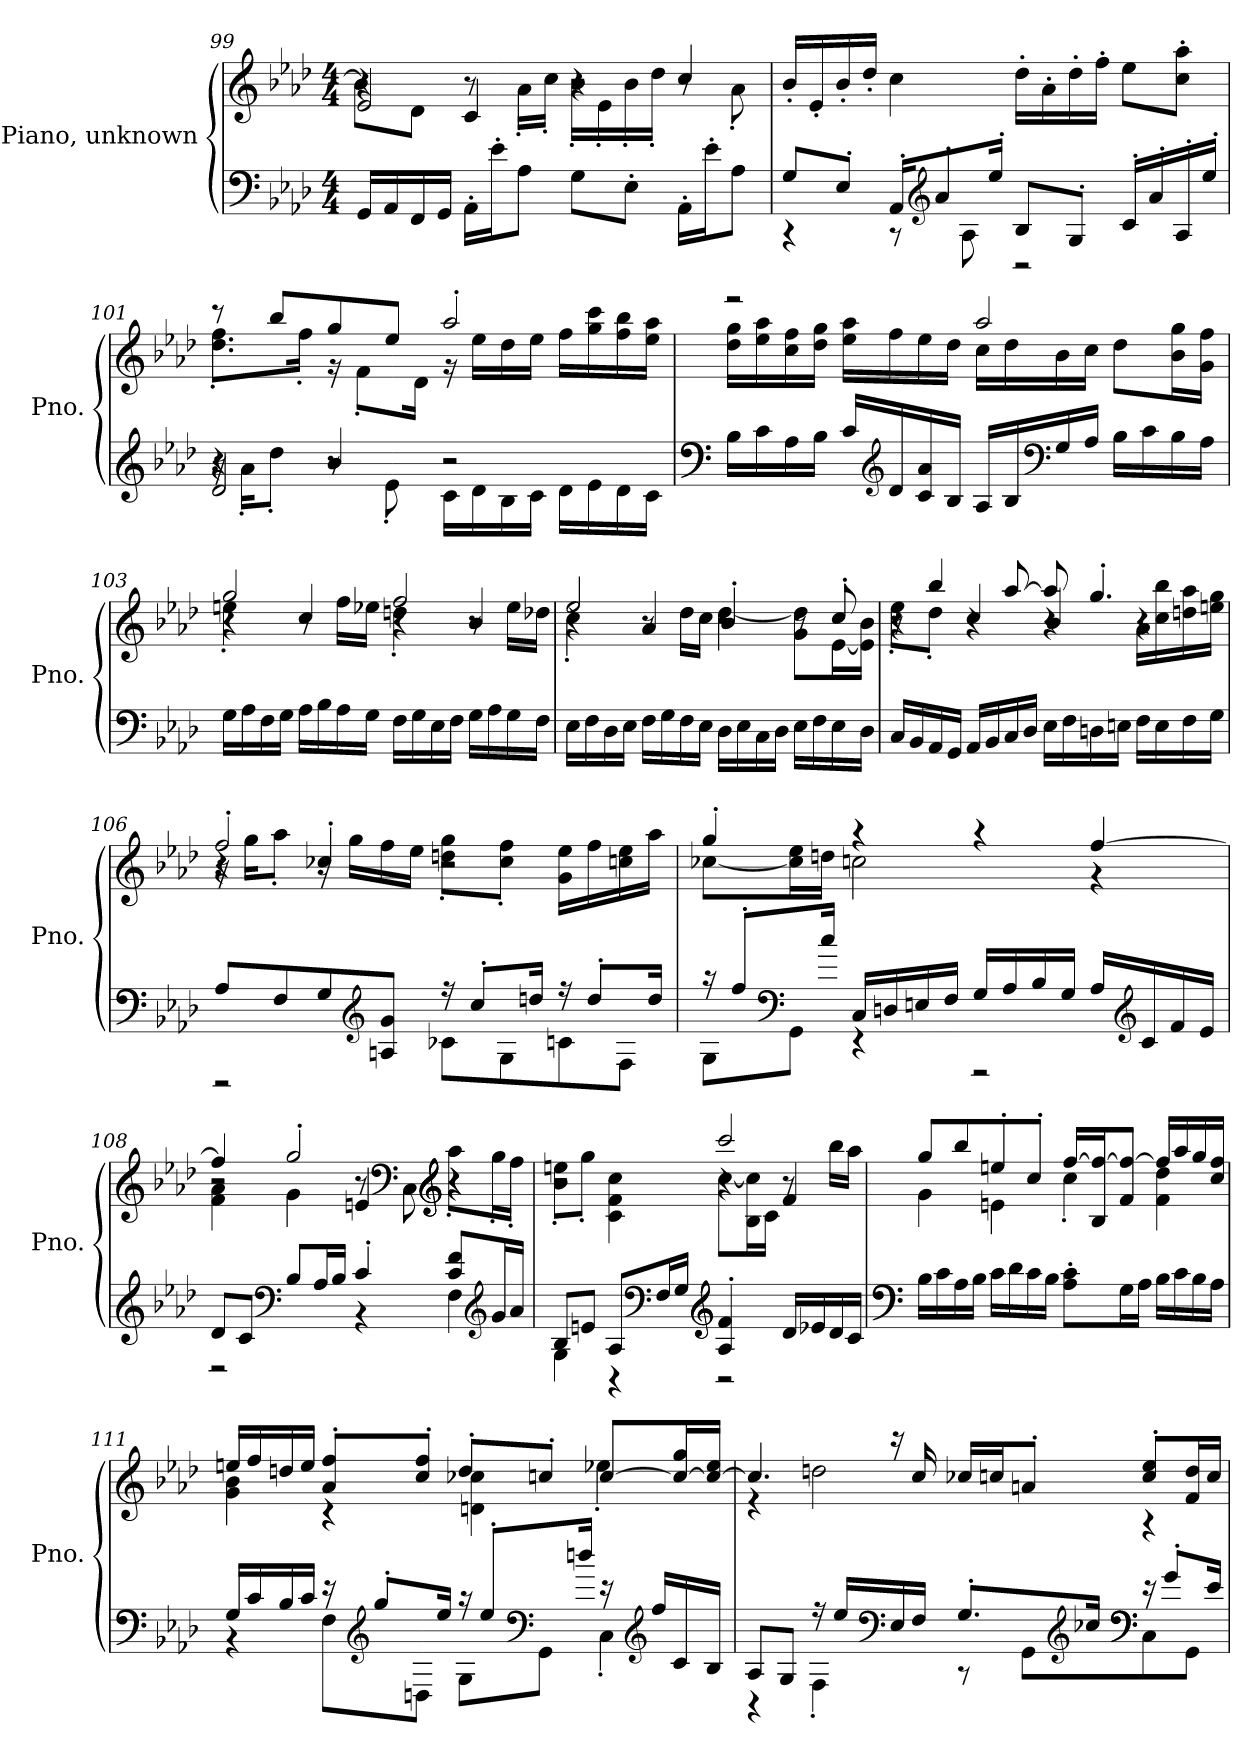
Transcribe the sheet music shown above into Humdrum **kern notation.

**kern	**kern
*part1	*part1
*staff2	*staff1
*I"Piano, unknown	*
*I'Pno.	*
*clefF4	*clefG2
*k[b-e-a-d-]	*k[b-e-a-d-]
*M4/4	*M4/4
=99	=99
*	*^
*	*	*^
16GG/LL	2e-/	8b-\L]	4r
16AA-/	.	.	.
16FF/	.	8d-\J	.
16GG/JJ	.	.	.
16AA-'\LL	.	8r	4c/
16e-'\J	.	.	.
8A-\J	.	16a-'\LL	.
.	.	16cc'\JJ	.
8G\L	4r	16b-'\LL	2r
.	.	16e-'\	.
8E-'\J	.	16b-'\	.
.	.	16dd-'\JJ	.
16AA-'\LL	4cc/	8r	.
16e-'\J	.	.	.
8A-\J	.	8a-'\	.
*	*v	*v	*v
!!LO:LB:g=z
=100	=100
*^	*
8G/L	4r	16b-'/LL
.	.	16e-'/
8E-'/J	.	16b-'/
.	.	16dd-'/JJ
16AA-'/KL	8r	4cc\
*clefG2	*	*
8a-'/	.	.
.	8A-\	.
16ee-'/Jk	.	.
8B-/L	2r	16dd-'\LL
.	.	16a-'\
8G'/J	.	16dd-'\
.	.	16ff'\JJ
16c'/LL	.	8ee-\L
16a-'/	.	.
16A-'/	.	8cc\' 8aa-\'J
16ee-'/JJ	.	.
=101	=101	=101
*	*^	*^
4r	16r	2d-/	8r	8.dd-\' 8.ff\'L
.	16a-'\KL	.	.	.
.	8dd-'\J	.	8bb-/L	.
.	.	.	.	16ff'\Jk
4b-/	8r	.	8gg/	16r
.	.	.	.	8f'\L
.	8e-'\	.	8ee-/J	.
.	.	.	.	16d-\Jk
2r	16c\LL	2r	2aa-'/	16r
.	16d-\	.	.	16ee-\LL
.	16B-\	.	.	16dd-\
.	16c\JJ	.	.	16ee-\JJ
.	16d-\LL	.	.	16ff\LL
.	16e-\	.	.	16gg\ 16ccc\
.	16d-\	.	.	16ff\ 16bb-\
.	16c\JJ	.	.	16ee-\ 16aa-\JJ
*v	*v	*v	*	*
!!LO:LB:g=z	!!
=102	=102	=102
*clefF4	*	*
16B-\LL	2r	16dd-\ 16gg\LL
16c\	.	16ee-\ 16aa-\
16A-\	.	16cc\ 16ff\
16B-\JJ	.	16dd-\ 16gg\JJ
16c/LL	.	16ee-\ 16aa-\LL
*clefG2	*	*
16d-/	.	16ff\
16c/ 16a-/	.	16ee-\
16B-/JJ	.	16dd-\JJ
16A-/LL	2aa-/	16cc\LL
16B-/	.	16dd-\
*clefF4	*	*
16G/	.	16b-\
16A-/JJ	.	16cc\JJ
16B-\LL	.	8dd-\L
16c\	.	.
16B-\	.	16b-\ 16gg\L
16A-\JJ	.	16g\ 16ff\JJ
=103	=103	=103
*	*	*^
16G\LL	2gg/	4een'\	4r
16A-\	.	.	.
16F\	.	.	.
16G\JJ	.	.	.
16A-\LL	.	8r	4cc/
16B-\	.	.	.
16A-\	.	16ff\LL	.
16G\JJ	.	16ee-X\JJ	.
16F\LL	2ff/	4ddn'\	4r
16G\	.	.	.
16E-\	.	.	.
16F\JJ	.	.	.
16G\LL	.	8r	4b-/
16A-\	.	.	.
16G\	.	16ee-\LL	.
16F\JJ	.	16dd-X\JJ	.
!!LO:PB:g=z	!!	!!
=104	=104	=104	=104
16E-\LL	2ee-/	4cc'\	4r
16F\	.	.	.
16D-\	.	.	.
16E-\JJ	.	.	.
16F\LL	.	8r	4a-/
16G\	.	.	.
16F\	.	16dd-\LL	.
16E-\JJ	.	16cc\JJ	.
16D-\LL	2r	[4dd-\	4b-'/
16E-\	.	.	.
16C\	.	.	.
16D-\JJ	.	.	.
16E-\LL	.	8g\ 8dd-\]L	8r
16F\	.	.	.
16E-\	.	[16e-\L	8cc'/
16D-\JJ	.	16e-\] 16b-\JJ	.
=105	=105	=105	=105
16C/LL	8r	8ee-'\L	4r
16BB-/	.	.	.
16AA-/	4bb-/	8dd-'\J	.
16GG/JJ	.	.	.
16AA-/LL	.	4r	4cc/
16BB-/	.	.	.
16C/	[8aa-/	.	.
16D-/JJ	.	.	.
16E-\LL	8aa-/]	4r	4b-/
16F\	.	.	.
16Dn\	4.gg'/	.	.
16En\JJ	.	.	.
16F\LL	.	16a-\LL	4r
16E\	.	16cc\ 16bb-\	.
16F\	.	16ddn\ 16aa-\	.
16G\JJ	.	16een\ 16gg\JJ	.
!!LO:LB:g=z	!!	!!
=106	=106	=106	=106
*^	*	*	*
8A-/L	2r	2ff'/	16r	4r
.	.	.	16gg\KL	.
8F/	.	.	8aa-'\J	.
8G/	.	.	16r	4cc-X'/
.	.	.	16gg\LL	.
*clefG2	*	*	*	*
8An/ 8g/J	.	.	16ff\	.
.	.	.	16ee-\JJ	.
16r	8c-X\L	2r	8ddn\' 8gg\'L	2r
8cc'/L	.	.	.	.
.	8G\	.	8cc-\' 8ff\'J	.
16ddn/Jk	.	.	.	.
16r	8cn\	.	16g\ 16ee-\LL	.
8dd'/L	.	.	16ff\	.
.	8F\J	.	16ccn\ 16ee-\	.
16dd/Jk	.	.	16aa-\JJ	.
*	*	*	*v	*v
=107	=107	=107	=107
16r	8G\L	4gg'/	[8cc-X\L
8ff'/L	.	.	.
*clefF4	*	*	*
.	8GG\J	.	16cc-\] 16ee-\L
16cc/Jk	.	.	16ddn\JJ
16C/LL	4r	4r	2ccn\
16Dn/	.	.	.
16En/	.	.	.
16F/JJ	.	.	.
16G/LL	2r	4r	.
16A-/	.	.	.
16B-/	.	.	.
16G/JJ	.	.	.
16A-/LL	.	[4ff/	4r
*clefG2	*	*	*
16c/	.	.	.
16f/	.	.	.
16e-/JJ	.	.	.
!!LO:LB:g=z
=108	=108	=108	=108
*	*	*	*^
8d-/L	2r	4ff/]	4f\ 4a-\	2r
8c/J	.	.	.	.
*clefF4	*	*	*	*
8B-/L	.	2gg'/	4g\	.
16A-/L	.	.	.	.
16B-/JJ	.	.	.	.
4c'/	4r	.	8r	4en/
*	*	*clefF4	*	*
.	.	.	8C\	.
*	*	*clefG2	*	*
8c/ 8f/L	4F\	4r	8aa-'\L	4r
*clefG2	*	*	*	*
16g/L	.	.	16gg'\L	.
16a-/JJ	.	.	16ff'\JJ	.
=109	=109	=109	=109	=109
8B-/L	4G\	2r	8b-\' 8een\'L	2r
8en/J	.	.	8gg'\J	.
8A-/L	4r	.	4c\ 4f\ 4cc\	.
*clefF4	*	*	*	*
16F/L	.	.	.	.
16G/JJ	.	.	.	.
*clefG2	*	*	*	*
4A-/' 4f/'	2r	2ccc/	[8cc\L	4r
.	.	.	16B-\ 16cc\]L	.
.	.	.	16c\JJ	.
16d-/LL	.	.	8r	4f/
16e-X/	.	.	.	.
16d-/	.	.	16bb-\LL	.
16c/JJ	.	.	16aa-\JJ	.
*v	*v	*	*	*
*	*v	*v	*v
!!LO:LB:g=z
=110	=110
*clefF4	*
*	*^
16B-\LL	8gg/L	4g\
16c\	.	.
16A-\	8bb-/	.
16B-\JJ	.	.
16c\LL	8een'/	4en\
16d-\	.	.
16c\	8cc'/J	.
16B-\JJ	.	.
8A-\' 8c\'L	[16ff/LL	4cc'\
.	16B-/ 16ff/_J	.
16G\L	8f/ 8ff/_J	.
16A-\JJ	.	.
16B-\LL	16ff/LL]	4f\ 4dd-\
16c\	16aa-/	.
16B-\	16gg/	.
16A-\JJ	16cc/ 16ff/JJ	.
=111	=111	=111
*^	*	*
16G/LL	4r	16een/LL	4g\ 4b-\
16c/	.	16ff/	.
16B-/	.	16ddn/	.
16c/JJ	.	16ee/JJ	.
16r	8F\L	8a-/' 8ff/'L	4r
*clefG2	*	*	*
8gg'/L	.	.	.
.	8Dn\J	8cc/' 8ff/'J	.
16ee-/Jk	.	.	.
16r	8G\L	8dd'/L	4dn\ 4cc-X\
8ee-'/L	.	.	.
*clefF4	*	*	*
.	8GG\J	8ccn'/J	.
16ddn/Jk	.	.	.
16r	4C'\	[8cc/L	4ee-X'\
*clefG2	*	*	*
16ff/LL	.	.	.
16c/	.	16cc/_ 16gg/L	.
16B-/JJ	.	16cc/_ 16ee-/JJ	.
!!LO:LB:g=z	!!
=112	=112	=112	=112
8A-/L	4r	4.cc/]	4r
8G/J	.	.	.
16r	4F'\	.	2ddn\
16ee-/LL	.	.	.
*clefF4	*	*	*
16E-/	.	16r	.
16F/JJ	.	16cc/	.
8.G'/L	8r	16cc-X/LL	.
.	.	16ccn/J	.
.	8GG\L	8an'/J	.
*clefG2	*	*	*
16cc-X/Jk	.	.	.
*clefF4	*	*	*
16r	8C\	8cc/' 8ee-/'L	4r
8g'/L	.	.	.
.	8GG\J	16f/ 16dd/L	.
16e-/Jk	.	16cc/JJ	.
*v	*v	*	*
*	*v	*v
=	=
*-	*-
